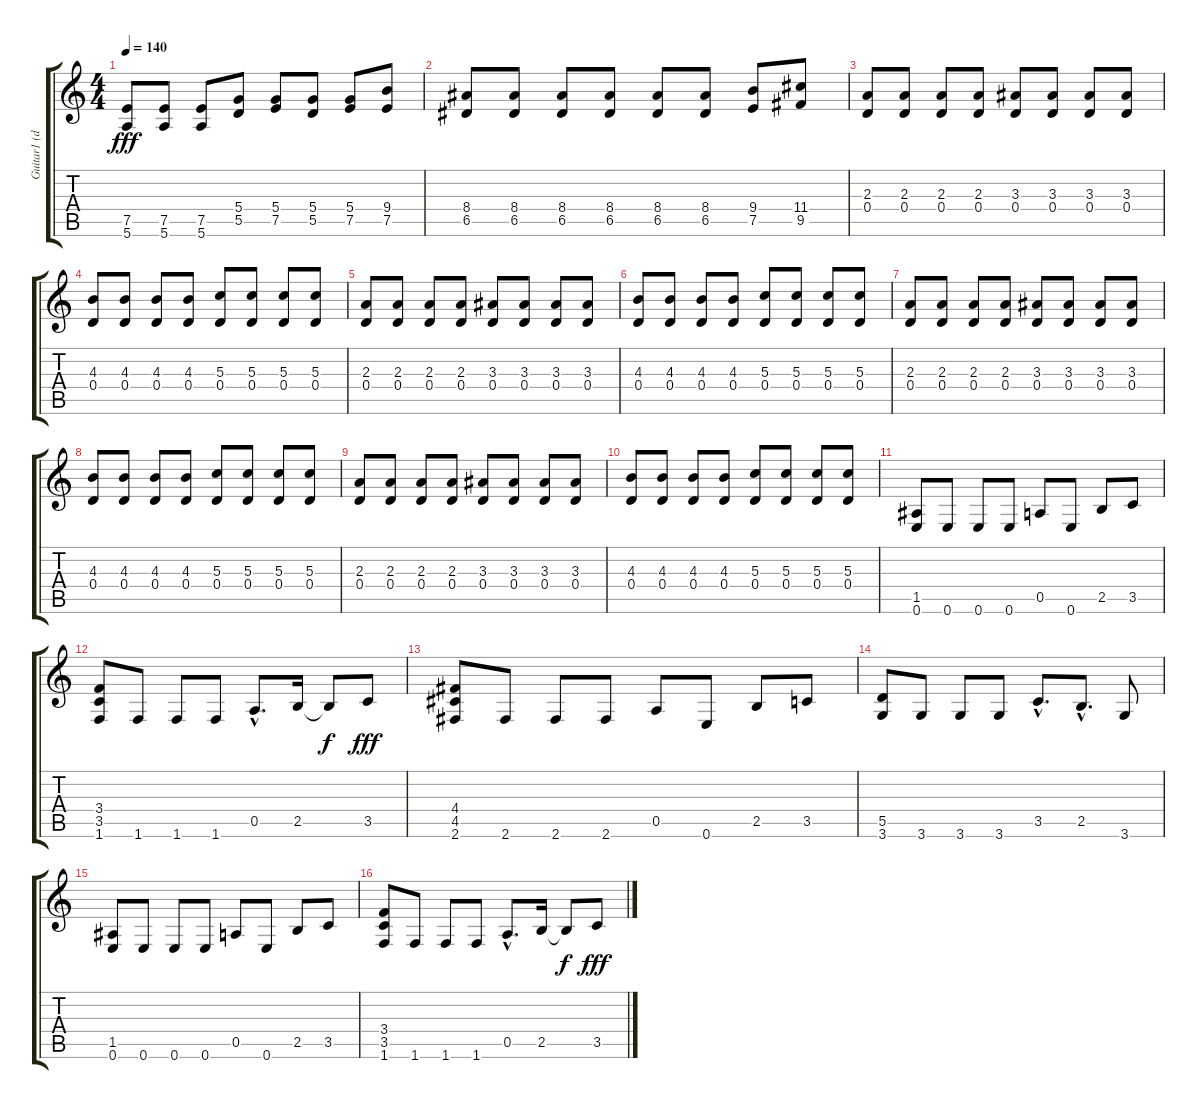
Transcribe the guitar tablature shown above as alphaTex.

\track ("Guitar1 (dist)" "Guitar1 (d") {instrument distortionguitar}
\staff {score tabs}
\tuning (E4 B3 G3 D3 A2 E2) {hide}
\ts (4 4)
\tempo 140
\clef g2
\ks c
(7.5 5.6).8{dy fff volume 10} (7.5 5.6).8 (7.5 5.6).8 (5.4 5.5).8 (5.4 7.5).8 (5.4 5.5).8 (5.4 7.5).8 (9.4 7.5).8 |
(8.4 6.5).8 (8.4 6.5).8 (8.4 6.5).8 (8.4 6.5).8 (8.4 6.5).8 (8.4 6.5).8 (9.4 7.5).8 (11.4 9.5).8 |
(2.3 0.4).8 (2.3 0.4).8 (2.3 0.4).8 (2.3 0.4).8 (3.3 0.4).8 (3.3 0.4).8 (3.3 0.4).8 (3.3 0.4).8 |
(4.3 0.4).8 (4.3 0.4).8 (4.3 0.4).8 (4.3 0.4).8 (5.3 0.4).8 (5.3 0.4).8 (5.3 0.4).8 (5.3 0.4).8 |
(2.3 0.4).8 (2.3 0.4).8 (2.3 0.4).8 (2.3 0.4).8 (3.3 0.4).8 (3.3 0.4).8 (3.3 0.4).8 (3.3 0.4).8 |
(4.3 0.4).8 (4.3 0.4).8 (4.3 0.4).8 (4.3 0.4).8 (5.3 0.4).8 (5.3 0.4).8 (5.3 0.4).8 (5.3 0.4).8 |
(2.3 0.4).8 (2.3 0.4).8 (2.3 0.4).8 (2.3 0.4).8 (3.3 0.4).8 (3.3 0.4).8 (3.3 0.4).8 (3.3 0.4).8 |
(4.3 0.4).8 (4.3 0.4).8 (4.3 0.4).8 (4.3 0.4).8 (5.3 0.4).8 (5.3 0.4).8 (5.3 0.4).8 (5.3 0.4).8 |
(2.3 0.4).8 (2.3 0.4).8 (2.3 0.4).8 (2.3 0.4).8 (3.3 0.4).8 (3.3 0.4).8 (3.3 0.4).8 (3.3 0.4).8 |
(4.3 0.4).8 (4.3 0.4).8 (4.3 0.4).8 (4.3 0.4).8 (5.3 0.4).8 (5.3 0.4).8 (5.3 0.4).8 (5.3 0.4).8 |
(1.5 0.6).8 0.6.8 0.6.8 0.6.8 0.5.8 0.6.8 2.5.8 3.5.8 |
(3.4 3.5 1.6).8 1.6.8 1.6.8 1.6.8 0.5{hac}.8{d} 2.5.16 2.5{t}.8{dy f} 3.5.8{dy fff} |
(4.4 4.5 2.6).8 2.6.8 2.6.8 2.6.8 0.5.8 0.6.8 2.5.8 3.5.8 |
(5.5 3.6).8 3.6.8 3.6.8 3.6.8 3.5{hac}.8{d} 2.5{hac}.8{d} 3.6.8 |
(1.5 0.6).8 0.6.8 0.6.8 0.6.8 0.5.8 0.6.8 2.5.8 3.5.8 |
(3.4 3.5 1.6).8 1.6.8 1.6.8 1.6.8 0.5{hac}.8{d} 2.5.16 2.5{t}.8{dy f} 3.5.8{dy fff}
